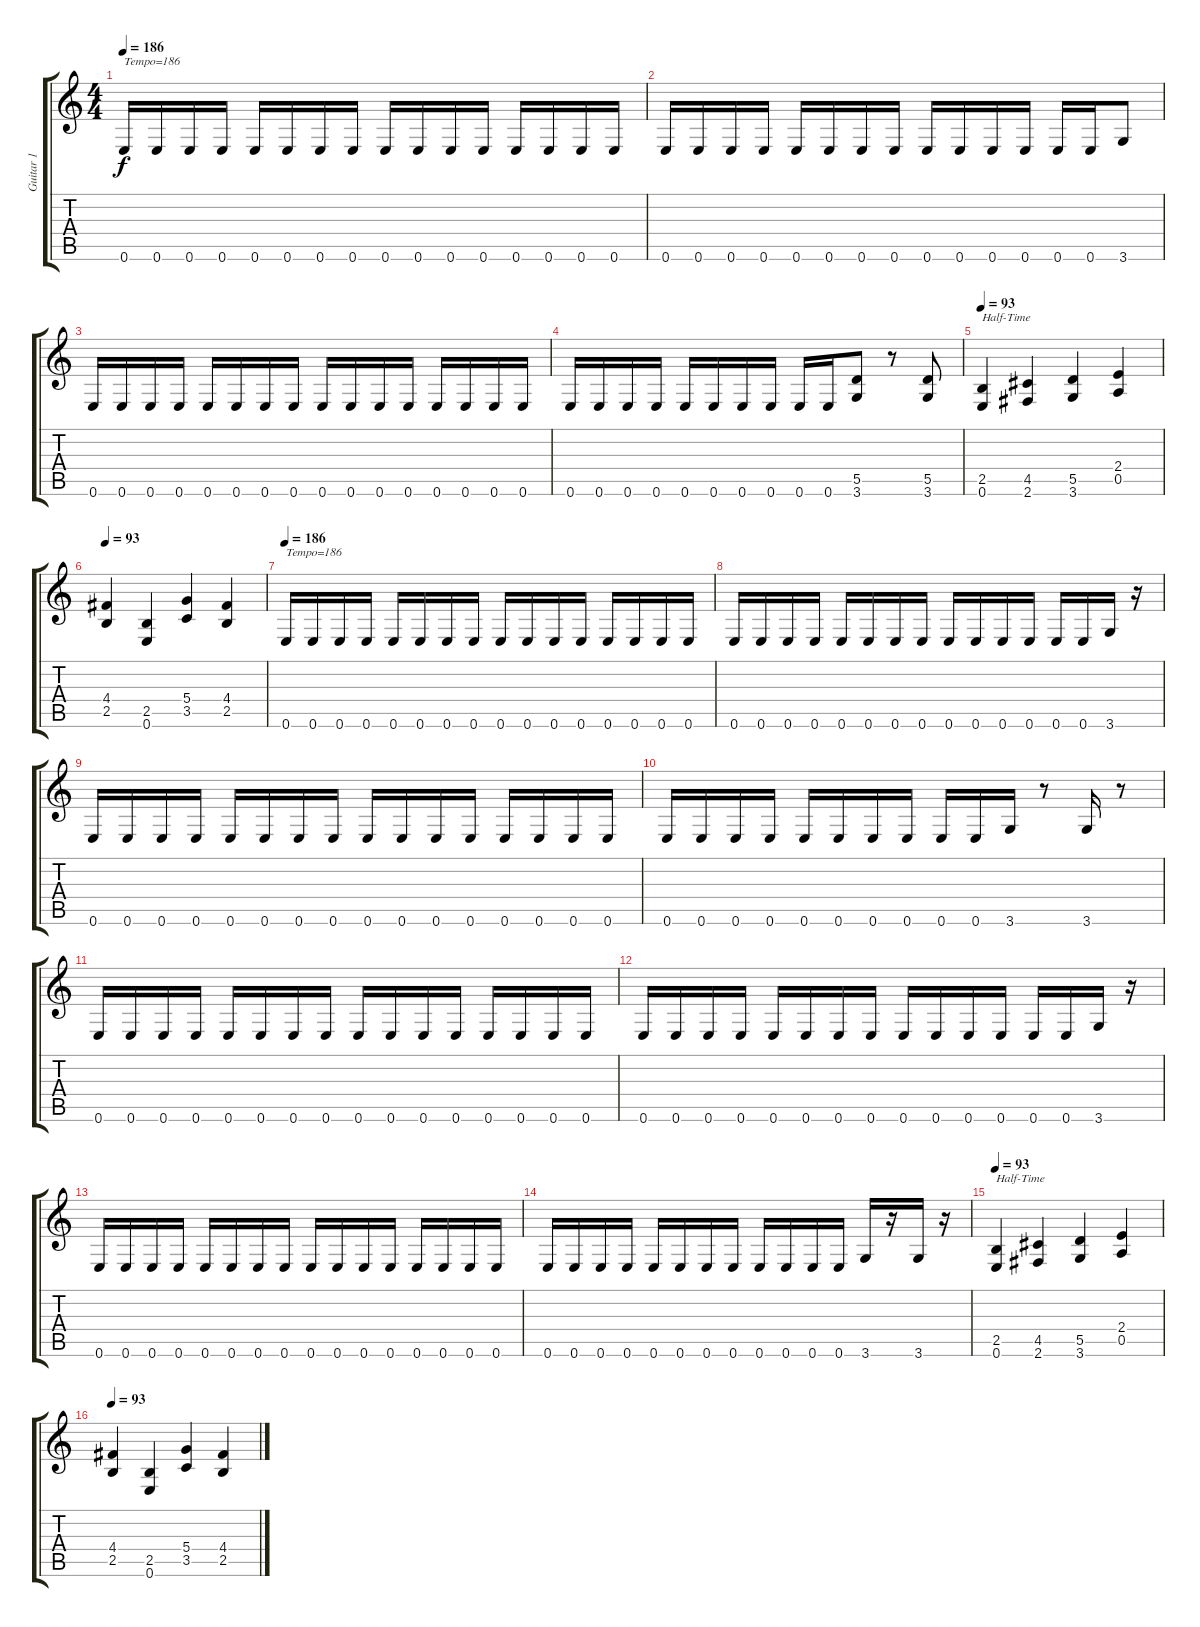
\track ("Guitar 1" "Guitar 1") {instrument distortionguitar}
\staff {score tabs}
\tuning (E4 B3 G3 D3 A2 E2) {hide}
\ts (4 4)
\tempo 186
\clef g2
\ks c
0.6.16{txt "Tempo=186" dy f} 0.6.16 0.6.16 0.6.16 0.6.16 0.6.16 0.6.16 0.6.16 0.6.16 0.6.16 0.6.16 0.6.16 0.6.16 0.6.16 0.6.16 0.6.16 |
0.6.16 0.6.16 0.6.16 0.6.16 0.6.16 0.6.16 0.6.16 0.6.16 0.6.16 0.6.16 0.6.16 0.6.16 0.6.16 0.6.16 3.6.8 |
0.6.16 0.6.16 0.6.16 0.6.16 0.6.16 0.6.16 0.6.16 0.6.16 0.6.16 0.6.16 0.6.16 0.6.16 0.6.16 0.6.16 0.6.16 0.6.16 |
0.6.16 0.6.16 0.6.16 0.6.16 0.6.16 0.6.16 0.6.16 0.6.16 0.6.16 0.6.16 (5.5 3.6).8 r.8 (5.5 3.6).8 |
\tempo 93
(2.5 0.6).4{txt "Half-Time"} (4.5 2.6).4 (5.5 3.6).4 (2.4 0.5).4 |
\tempo 93
(4.4 2.5).4 (2.5 0.6).4 (5.4 3.5).4 (4.4 2.5).4 |
\tempo 186
0.6.16{txt "Tempo=186"} 0.6.16 0.6.16 0.6.16 0.6.16 0.6.16 0.6.16 0.6.16 0.6.16 0.6.16 0.6.16 0.6.16 0.6.16 0.6.16 0.6.16 0.6.16 |
0.6.16 0.6.16 0.6.16 0.6.16 0.6.16 0.6.16 0.6.16 0.6.16 0.6.16 0.6.16 0.6.16 0.6.16 0.6.16 0.6.16 3.6.16 r.16 |
0.6.16 0.6.16 0.6.16 0.6.16 0.6.16 0.6.16 0.6.16 0.6.16 0.6.16 0.6.16 0.6.16 0.6.16 0.6.16 0.6.16 0.6.16 0.6.16 |
0.6.16 0.6.16 0.6.16 0.6.16 0.6.16 0.6.16 0.6.16 0.6.16 0.6.16 0.6.16 3.6.16 r.8 3.6.16 r.8 |
0.6.16 0.6.16 0.6.16 0.6.16 0.6.16 0.6.16 0.6.16 0.6.16 0.6.16 0.6.16 0.6.16 0.6.16 0.6.16 0.6.16 0.6.16 0.6.16 |
0.6.16 0.6.16 0.6.16 0.6.16 0.6.16 0.6.16 0.6.16 0.6.16 0.6.16 0.6.16 0.6.16 0.6.16 0.6.16 0.6.16 3.6.16 r.16 |
0.6.16 0.6.16 0.6.16 0.6.16 0.6.16 0.6.16 0.6.16 0.6.16 0.6.16 0.6.16 0.6.16 0.6.16 0.6.16 0.6.16 0.6.16 0.6.16 |
0.6.16 0.6.16 0.6.16 0.6.16 0.6.16 0.6.16 0.6.16 0.6.16 0.6.16 0.6.16 0.6.16 0.6.16 3.6.16 r.16 3.6.16 r.16 |
\tempo 93
(2.5 0.6).4{txt "Half-Time"} (4.5 2.6).4 (5.5 3.6).4 (2.4 0.5).4 |
\tempo 93
(4.4 2.5).4 (2.5 0.6).4 (5.4 3.5).4 (4.4 2.5).4
